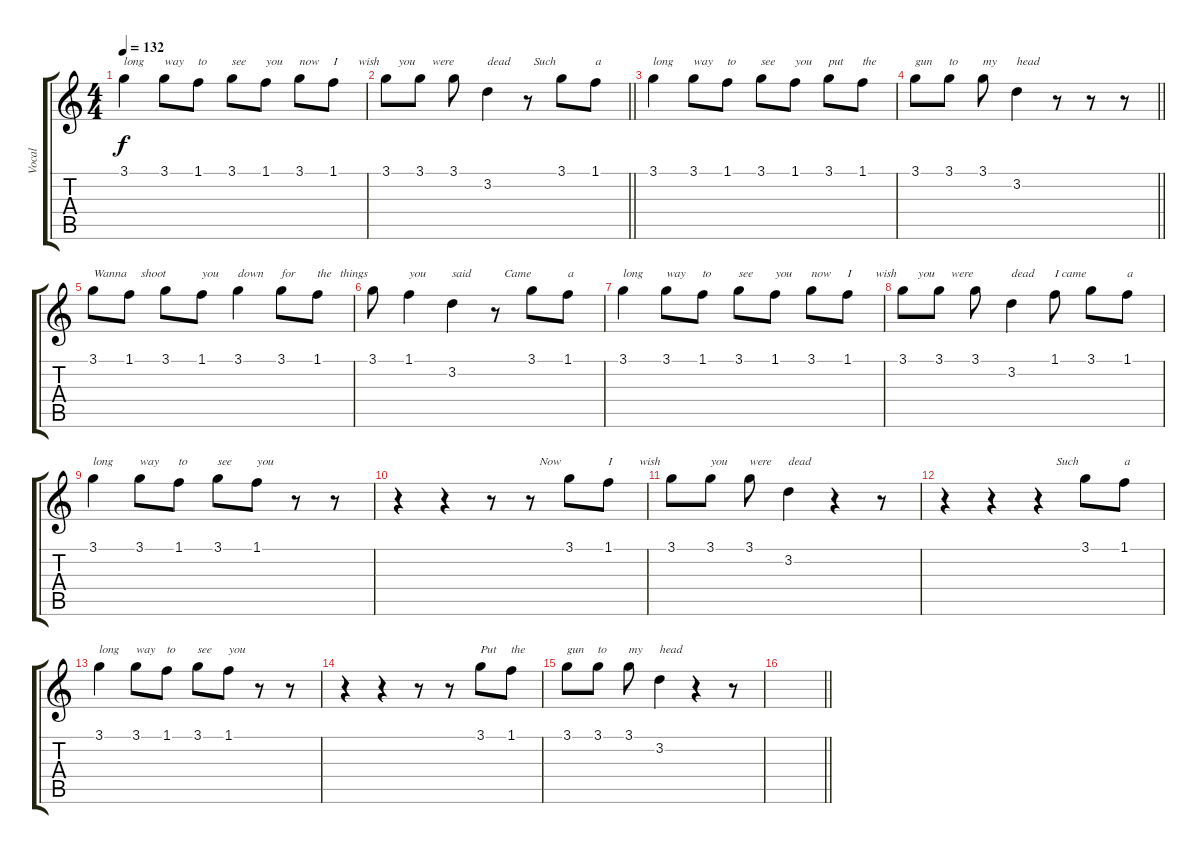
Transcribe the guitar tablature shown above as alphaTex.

\track ("Vocal" "Vocal") {instrument distortionguitar}
\staff {score tabs}
\tuning (E4 B3 G3 D3 A2 E2) {hide}
\ts (4 4)
\tempo 132
\clef g2
\ks c
3.1.4{txt "long" dy f} 3.1.8{txt "way"} 1.1.8{txt "to"} 3.1.8{txt "see"} 1.1.8{txt "you"} 3.1.8{txt "now"} 1.1.8{txt "I       wish"} |
\barLineRight lightlight
3.1.8{txt "    you"} 3.1.8{txt "    were"} 3.1.8 3.2.4{txt "dead"} r.8{txt "  Such"} 3.1.8 1.1.8{txt "a"} |
3.1.4{txt "long"} 3.1.8{txt "way"} 1.1.8{txt "to"} 3.1.8{txt "see"} 1.1.8{txt "you"} 3.1.8{txt "put"} 1.1.8{txt "the"} |
\barLineRight lightlight
3.1.8{txt "gun"} 3.1.8{txt "to"} 3.1.8{txt "my"} 3.2.4{txt "head"} r.8 r.8 r.8 |
3.1.8{txt "Wanna"} 1.1.8{txt "    shoot"} 3.1.8 1.1.8{txt "you"} 3.1.4{txt "down"} 3.1.8{txt "for"} 1.1.8{txt "the   things"} |
3.1.8 1.1.4{txt "you"} 3.2.4{txt "said"} r.8{txt "   Came"} 3.1.8 1.1.8{txt "a"} |
3.1.4{txt "long"} 3.1.8{txt "way"} 1.1.8{txt "to"} 3.1.8{txt "see"} 1.1.8{txt "you"} 3.1.8{txt "now"} 1.1.8{txt "I        wish"} |
3.1.8{txt "     you"} 3.1.8{txt "    were"} 3.1.8 3.2.4{txt "dead"} 1.1.8{txt "I came"} 3.1.8 1.1.8{txt "a"} |
3.1.4{txt "long"} 3.1.8{txt "way"} 1.1.8{txt "to"} 3.1.8{txt "see"} 1.1.8{txt "you"} r.8 r.8 |
r.4 r.4 r.8 r.8{txt "   Now"} 3.1.8 1.1.8{txt "I         wish"} |
3.1.8 3.1.8{txt "you"} 3.1.8{txt "were"} 3.2.4{txt "dead"} r.4 r.8 |
r.4 r.4 r.4{txt "      Such"} 3.1.8 1.1.8{txt "a"} |
3.1.4{txt "long"} 3.1.8{txt "way"} 1.1.8{txt "to"} 3.1.8{txt "see"} 1.1.8{txt "you"} r.8 r.8 |
r.4 r.4 r.8 r.8 3.1.8{txt "Put"} 1.1.8{txt "the"} |
3.1.8{txt "gun"} 3.1.8{txt "to"} 3.1.8{txt "my"} 3.2.4{txt "head"} r.4 r.8 |
\barLineRight lightlight
